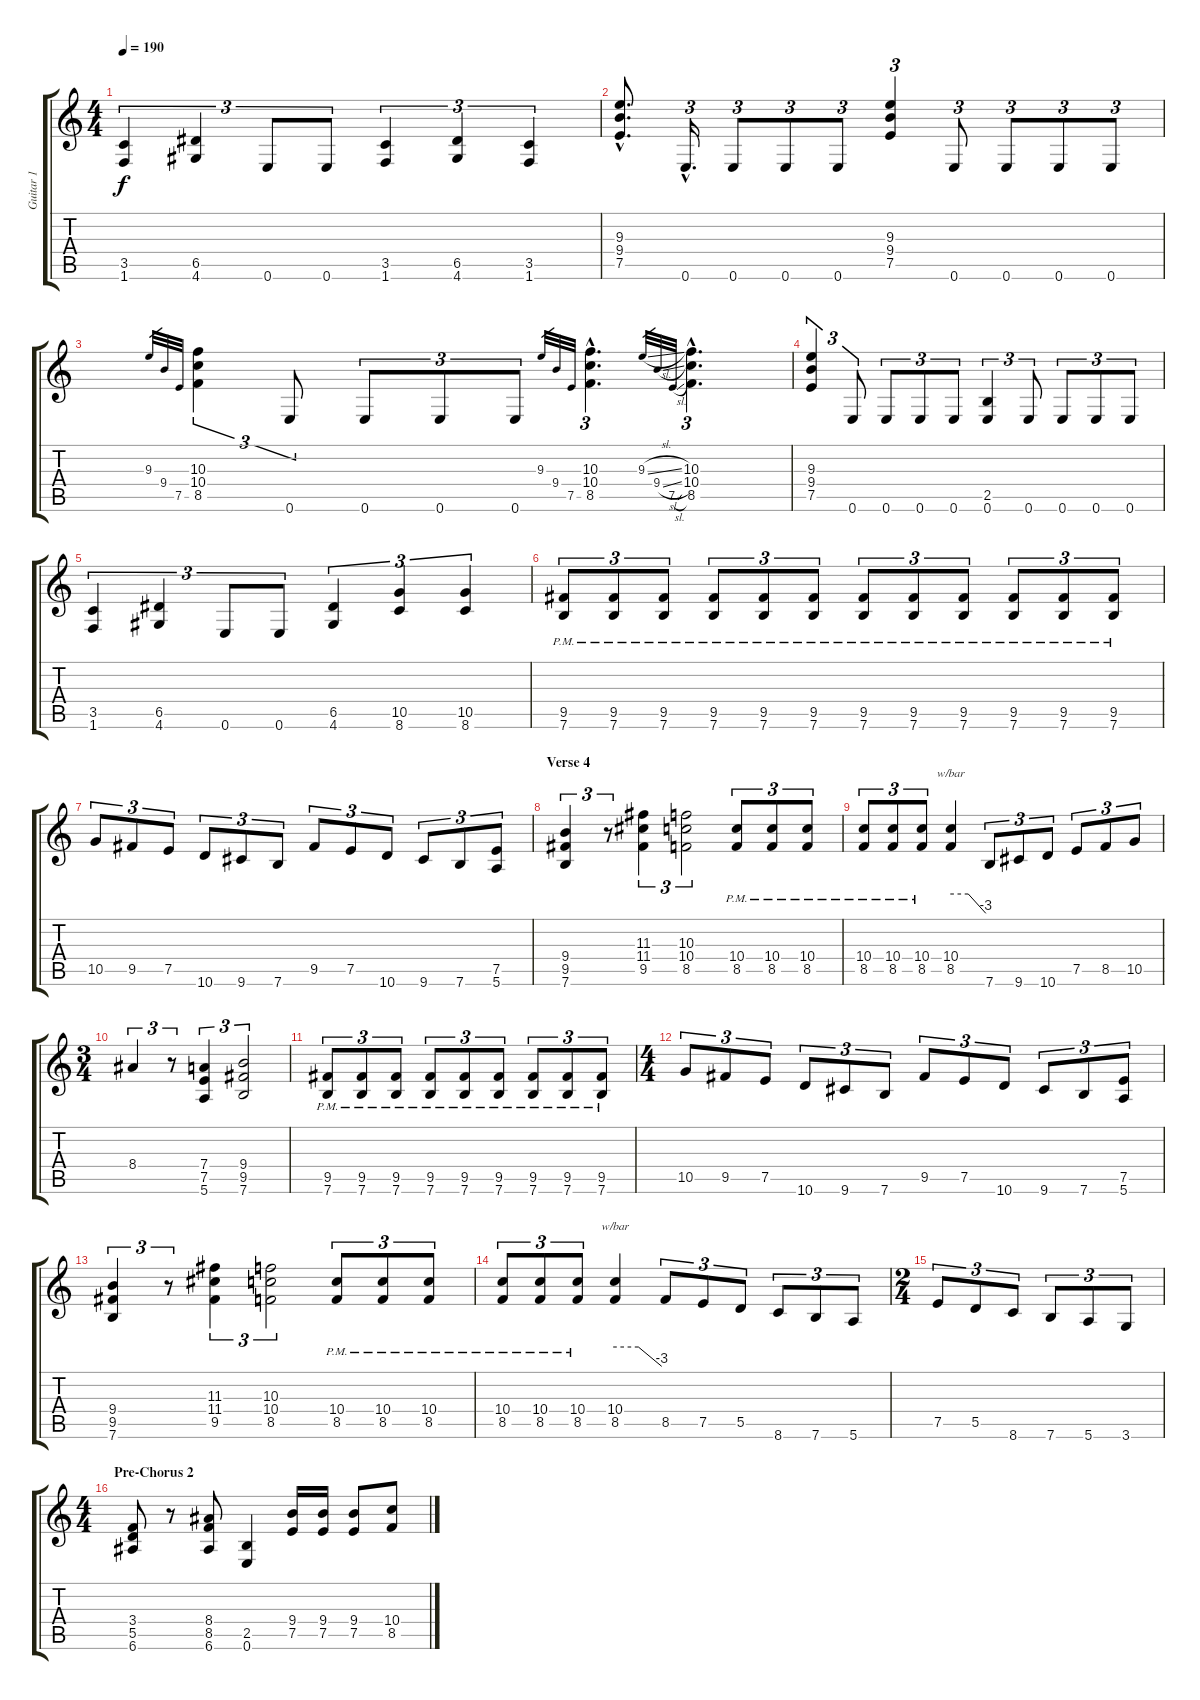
\track ("Guitar 1" "Guitar 1") {instrument overdrivenguitar}
\staff {score tabs}
\tuning (E4 B3 G3 D3 A2 E2) {hide}
\ts (4 4)
\tempo 190
\clef g2
\ks c
(3.5 1.6).4{tu (3 2) dy f} (6.5 4.6).4{tu (3 2)} 0.6.8{tu (3 2)} 0.6.8{tu (3 2)} (3.5 1.6).4{tu (3 2)} (6.5 4.6).4{tu (3 2)} (3.5 1.6).4{tu (3 2)} |
(9.3{hac} 9.4{hac} 7.5{hac}).8{d} 0.6{hac}.16{d tu (3 2)} 0.6.8{tu (3 2)} 0.6.8{tu (3 2)} 0.6.8{tu (3 2)} (9.3 9.4 7.5).4{tu (3 2)} 0.6.8{tu (3 2)} 0.6.8{tu (3 2)} 0.6.8{tu (3 2)} 0.6.8{tu (3 2)} |
9.3.32{gr} 9.4.32{gr} 7.5.32{gr} (10.3 10.4 8.5).4{tu (3 2)} 0.6.8{tu (3 2)} 0.6.8{tu (3 2)} 0.6.8{tu (3 2)} 0.6.8{tu (3 2)} 9.3.32{gr} 9.4.32{gr} 7.5.32{gr} (10.3{hac} 10.4{hac} 8.5{hac}).4{d tu (3 2)} 9.3{sl}.32{gr} 9.4{sl}.32{gr} 7.5{sl}.32{gr} (10.3{hac} 10.4{hac} 8.5{hac}).4{d tu (3 2)} |
(9.3 9.4 7.5).4{tu (3 2)} 0.6.8{tu (3 2)} 0.6.8{tu (3 2)} 0.6.8{tu (3 2)} 0.6.8{tu (3 2)} (2.5 0.6).4{tu (3 2)} 0.6.8{tu (3 2)} 0.6.8{tu (3 2)} 0.6.8{tu (3 2)} 0.6.8{tu (3 2)} |
(3.5 1.6).4{tu (3 2)} (6.5 4.6).4{tu (3 2)} 0.6.8{tu (3 2)} 0.6.8{tu (3 2)} (6.5 4.6).4{tu (3 2)} (10.5 8.6).4{tu (3 2)} (10.5 8.6).4{tu (3 2)} |
(9.5{pm} 7.6).8{tu (3 2)} (9.5{pm} 7.6).8{tu (3 2)} (9.5{pm} 7.6).8{tu (3 2)} (9.5{pm} 7.6).8{tu (3 2)} (9.5{pm} 7.6).8{tu (3 2)} (9.5{pm} 7.6).8{tu (3 2)} (9.5{pm} 7.6).8{tu (3 2)} (9.5{pm} 7.6).8{tu (3 2)} (9.5{pm} 7.6).8{tu (3 2)} (9.5{pm} 7.6).8{tu (3 2)} (9.5{pm} 7.6).8{tu (3 2)} (9.5{pm} 7.6).8{tu (3 2)} |
10.5.8{tu (3 2)} 9.5.8{tu (3 2)} 7.5.8{tu (3 2)} 10.6.8{tu (3 2)} 9.6.8{tu (3 2)} 7.6.8{tu (3 2)} 9.5.8{tu (3 2)} 7.5.8{tu (3 2)} 10.6.8{tu (3 2)} 9.6.8{tu (3 2)} 7.6.8{tu (3 2)} (7.5 5.6).8{tu (3 2)} |
\section ("" "Verse 4")
(9.4 9.5 7.6).4{tu (3 2)} r.8{tu (3 2)} (11.3 11.4 9.5).4{tu (3 2)} (10.3 10.4 8.5).2{tu (3 2)} (10.4{pm} 8.5).8{tu (3 2)} (10.4{pm} 8.5).8{tu (3 2)} (10.4{pm} 8.5).8{tu (3 2)} |
(10.4{pm} 8.5).8{tu (3 2)} (10.4{pm} 8.5).8{tu (3 2)} (10.4{pm} 8.5).8{tu (3 2)} (10.4 8.5).4{tbe (custom default 0 0 30 0 60 -12)} 7.6.8{tu (3 2)} 9.6.8{tu (3 2)} 10.6.8{tu (3 2)} 7.5.8{tu (3 2)} 8.5.8{tu (3 2)} 10.5.8{tu (3 2)} |
\ts (3 4)
8.4.4{tu (3 2)} r.8{tu (3 2)} (7.4 7.5 5.6).4{tu (3 2)} (9.4 9.5 7.6).2{tu (3 2)} |
(9.5{pm} 7.6).8{tu (3 2)} (9.5{pm} 7.6).8{tu (3 2)} (9.5{pm} 7.6).8{tu (3 2)} (9.5{pm} 7.6).8{tu (3 2)} (9.5{pm} 7.6).8{tu (3 2)} (9.5{pm} 7.6).8{tu (3 2)} (9.5{pm} 7.6).8{tu (3 2)} (9.5{pm} 7.6).8{tu (3 2)} (9.5{pm} 7.6).8{tu (3 2)} |
\ts (4 4)
10.5.8{tu (3 2)} 9.5.8{tu (3 2)} 7.5.8{tu (3 2)} 10.6.8{tu (3 2)} 9.6.8{tu (3 2)} 7.6.8{tu (3 2)} 9.5.8{tu (3 2)} 7.5.8{tu (3 2)} 10.6.8{tu (3 2)} 9.6.8{tu (3 2)} 7.6.8{tu (3 2)} (7.5 5.6).8{tu (3 2)} |
(9.4 9.5 7.6).4{tu (3 2)} r.8{tu (3 2)} (11.3 11.4 9.5).4{tu (3 2)} (10.3 10.4 8.5).2{tu (3 2)} (10.4{pm} 8.5).8{tu (3 2)} (10.4{pm} 8.5).8{tu (3 2)} (10.4{pm} 8.5).8{tu (3 2)} |
(10.4{pm} 8.5).8{tu (3 2)} (10.4{pm} 8.5).8{tu (3 2)} (10.4{pm} 8.5).8{tu (3 2)} (10.4 8.5).4{tbe (custom default 0 0 30 0 60 -12)} 8.5.8{tu (3 2)} 7.5.8{tu (3 2)} 5.5.8{tu (3 2)} 8.6.8{tu (3 2)} 7.6.8{tu (3 2)} 5.6.8{tu (3 2)} |
\ts (2 4)
7.5.8{tu (3 2)} 5.5.8{tu (3 2)} 8.6.8{tu (3 2)} 7.6.8{tu (3 2)} 5.6.8{tu (3 2)} 3.6.8{tu (3 2)} |
\ts (4 4)
\section ("" "Pre-Chorus 2")
(3.4 5.5 6.6).8 r.8 (8.4 8.5 6.6).8 (2.5 0.6).4 (9.4 7.5).16 (9.4 7.5).16 (9.4 7.5).8 (10.4 8.5).8
